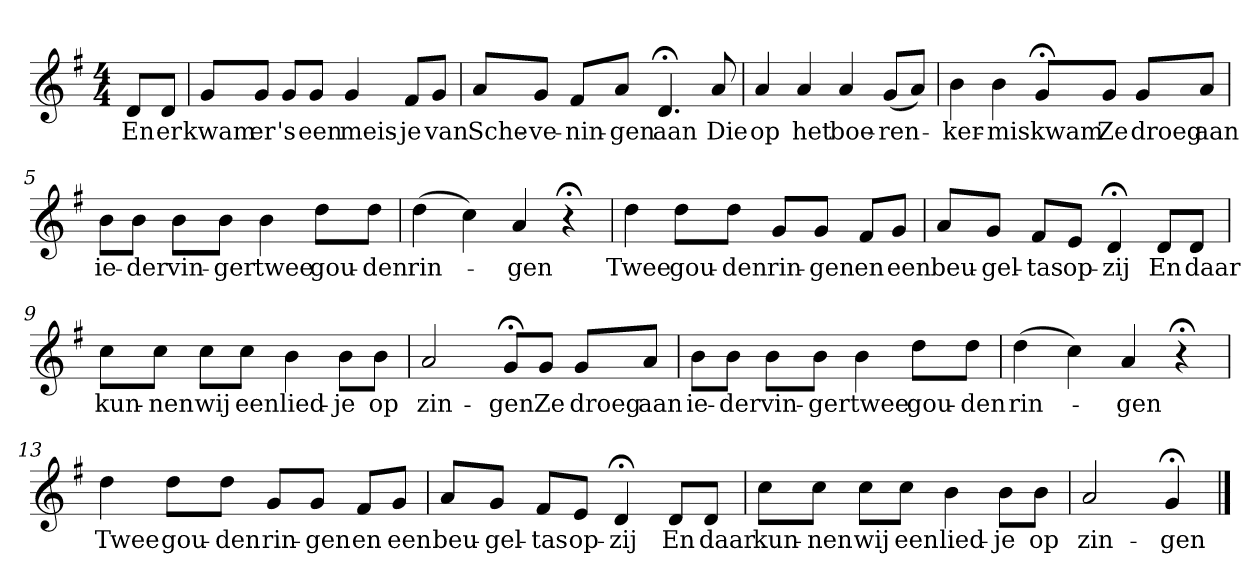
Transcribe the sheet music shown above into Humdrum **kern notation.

**kern	**text
*part1	*part1
*staff1	*staff1
*k[f#]	*
*G:	*
*M4/4	*
*MM120	*
=	=
8dL	En
8dJ	er
=1	=1
8gL	kwam
8gJ	er
8gL	's
8gJ	een
4g	meis-
8f#L	-je
8gJ	van
=2	=2
8aL	Sche-
8gJ	-ve-
8f#L	-nin-
8aJ	-gen
4.d;<	aan
8a	Die
=3	=3
4a	op
4a	het
4a	boe-
(8gL	-ren-
8aJ)	.
=4	=4
4b	-ker-
4b	-mis
8g;<L	kwam
8gJ	Ze
8gL	droeg
8aJ	aan
=5	=5
8bL	ie-
8bJ	-der
8bL	vin-
8bJ	-ger
4b	twee
8ddL	gou-
8ddJ	-den
=6	=6
(4dd	rin-
4cc)	.
4a	-gen
4r;<	.
=7	=7
4dd	Twee
8ddL	gou-
8ddJ	-den
8gL	rin-
8gJ	-gen
8f#L	en
8gJ	een
=8	=8
8aL	beu-
8gJ	-gel-
8f#L	-tas
8eJ	op-
4d;<	-zij
8dL	En
8dJ	daar
=9	=9
8ccL	kun-
8ccJ	-nen
8ccL	wij
8ccJ	een
4b	lied-
8bL	-je
8bJ	op
=10	=10
2a	zin-
8g;<L	-gen
8gJ	Ze
8gL	droeg
8aJ	aan
=11	=11
8bL	ie-
8bJ	-der
8bL	vin-
8bJ	-ger
4b	twee
8ddL	gou-
8ddJ	-den
=12	=12
(4dd	rin-
4cc)	.
4a	-gen
4r;<	.
=13	=13
4dd	Twee
8ddL	gou-
8ddJ	-den
8gL	rin-
8gJ	-gen
8f#L	en
8gJ	een
=14	=14
8aL	beu-
8gJ	-gel-
8f#L	-tas
8eJ	op-
4d;<	-zij
8dL	En
8dJ	daar
=15	=15
8ccL	kun-
8ccJ	-nen
8ccL	wij
8ccJ	een
4b	lied-
8bL	-je
8bJ	op
=16	=16
2a	zin-
4g;<	-gen
==	==
*-	*-
